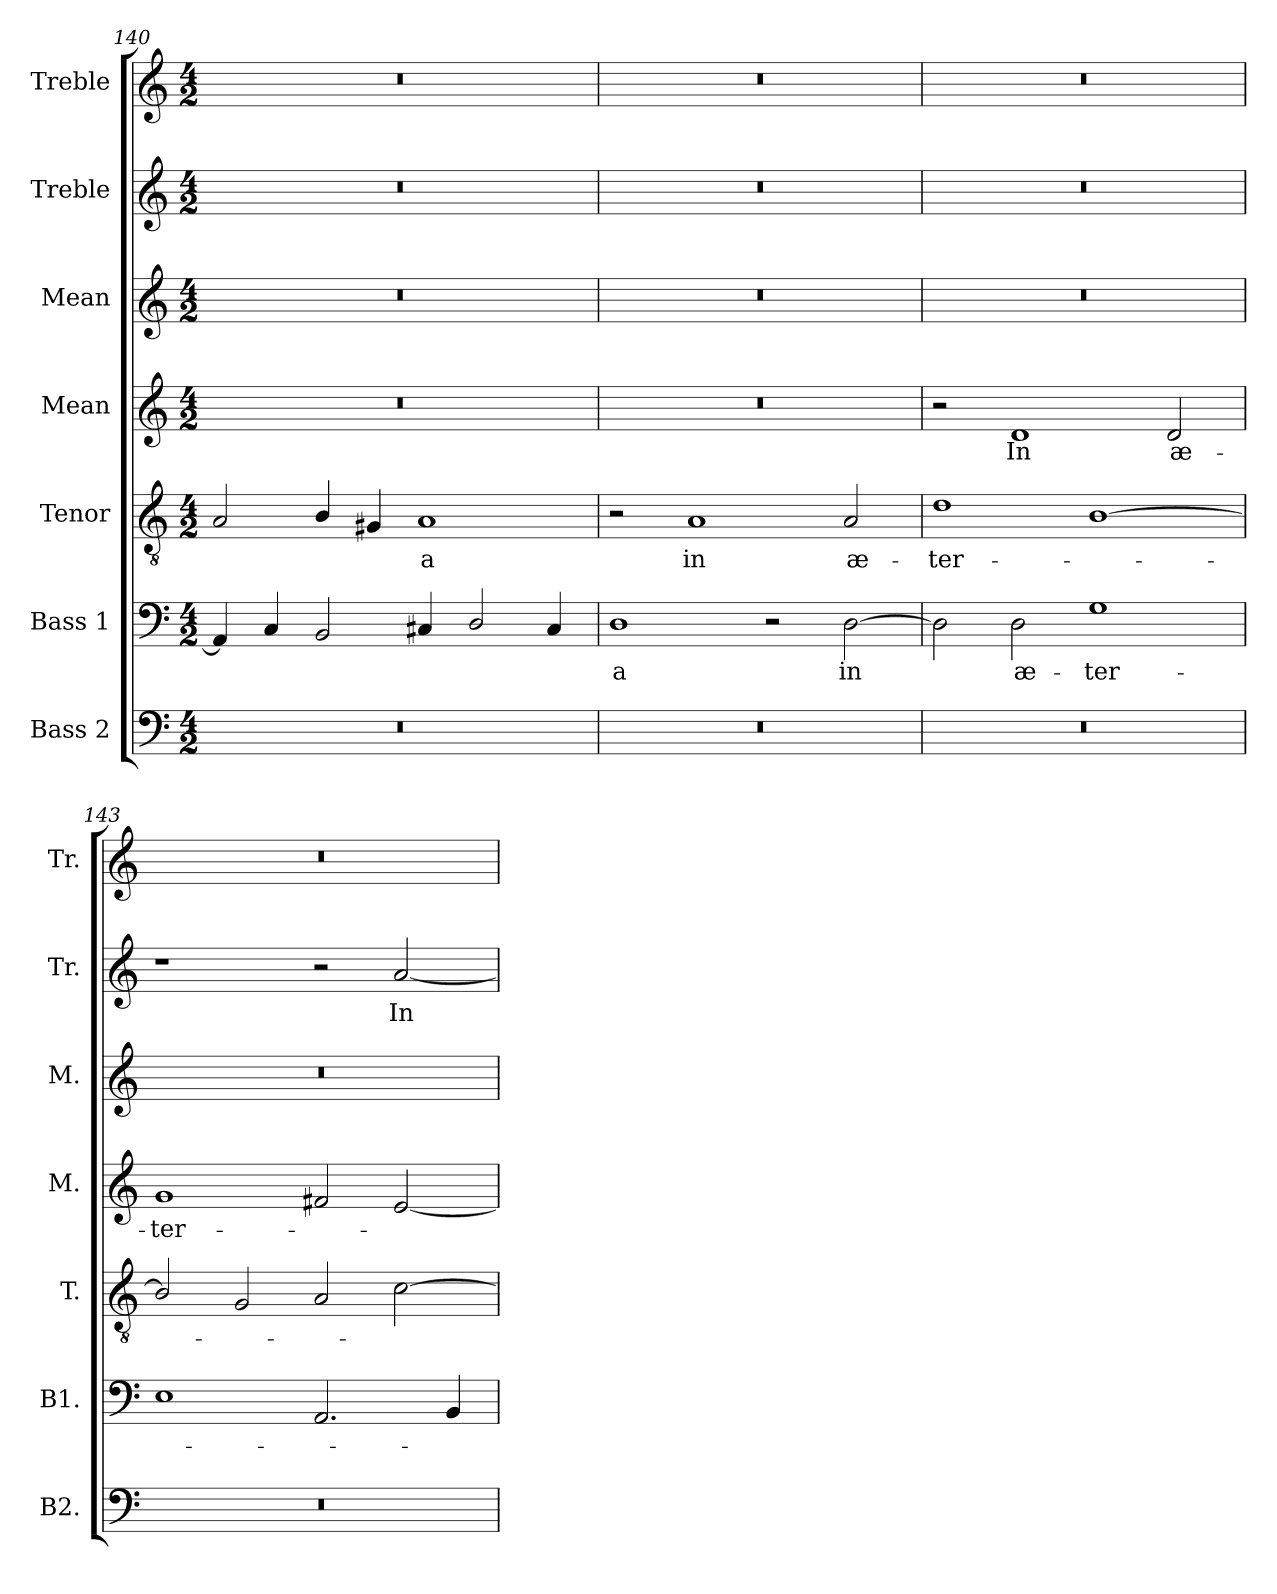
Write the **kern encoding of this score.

**kern	**kern	**text	**kern	**text	**kern	**text	**kern	**kern	**text	**kern
*part7	*part6	*part6	*part5	*part5	*part4	*part4	*part3	*part2	*part2	*part1
*staff7	*staff6	*staff6	*staff5	*staff5	*staff4	*staff4	*staff3	*staff2	*staff2	*staff1
*I"Bass 2	*I"Bass 1	*	*I"Tenor	*	*I"Mean	*	*I"Mean	*I"Treble	*	*I"Treble
*I'B2.	*I'B1.	*	*I'T.	*	*I'M.	*	*I'M.	*I'Tr.	*	*I'Tr.
*clefF4	*clefF4	*	*clefGv2	*	*clefG2	*	*clefG2	*clefG2	*	*clefG2
*	*	*	*ITrd7c12	*	*	*	*	*	*	*
*k[]	*k[]	*	*k[]	*	*k[]	*	*k[]	*k[]	*	*k[]
*C:	*C:	*	*C:	*	*C:	*	*C:	*C:	*	*C:
*M4/2	*M4/2	*	*M4/2	*	*M4/2	*	*M4/2	*M4/2	*	*M4/2
=140	=140	=140	=140	=140	=140	=140	=140	=140	=140	=140
!LO:N:vis=1	!	!	!	!	!LO:N:vis=1	!	!LO:N:vis=1	!LO:N:vis=1	!	!LO:N:vis=1
0r	4AAi/]	.	2AAi/	.	0r	.	0r	0r	.	0r
.	4Ci/	.	.	.	.	.	.	.	.	.
.	2BBi/	.	4BBi/	.	.	.	.	.	.	.
.	.	.	4GG#Xi/	.	.	.	.	.	.	.
!	!	!	!	!LO:LY:b:color=#000000	!	!	!	!	!	!
.	4C#Xi/	.	1AAi	-a	.	.	.	.	.	.
.	2Di/	.	.	.	.	.	.	.	.	.
.	4C#i/	.	.	.	.	.	.	.	.	.
=141	=141	=141	=141	=141	=141	=141	=141	=141	=141	=141
!LO:N:vis=1	!	!	!	!	!	!	!	!	!	!
!	!	!LO:LY:b:color=#000000	!	!	!LO:N:vis=1	!	!LO:N:vis=1	!LO:N:vis=1	!	!LO:N:vis=1
0r	1Di	-a	2r	.	0r	.	0r	0r	.	0r
!	!	!	!	!LO:LY:b:color=#000000	!	!	!	!	!	!
.	.	.	1AAi	in	.	.	.	.	.	.
.	2r	.	.	.	.	.	.	.	.	.
!	!	!LO:LY:b:color=#000000	!	!	!	!	!	!	!	!
!	!	!	!	!LO:LY:b:color=#000000	!	!	!	!	!	!
.	[2Di\	in	2AAi/	æ-	.	.	.	.	.	.
!!LO:LB:g=z
=142	=142	=142	=142	=142	=142	=142	=142	=142	=142	=142
!LO:N:vis=1	!	!	!	!	!	!	!	!	!	!
!	!	!	!	!LO:LY:b:color=#000000	!	!	!LO:N:vis=1	!LO:N:vis=1	!	!LO:N:vis=1
0r	2Di\]	.	1Di	-ter-	2r	.	0r	0r	.	0r
!	!	!LO:LY:b:color=#000000	!	!	!	!	!	!	!	!
!	!	!	!	!	!	!LO:LY:b:color=#000000	!	!	!	!
.	2Di\	æ-	.	.	1di	In	.	.	.	.
!	!	!LO:LY:b:color=#000000	!	!	!	!	!	!	!	!
.	1Gi	-ter-	[1BBi	.	.	.	.	.	.	.
!	!	!	!	!	!	!LO:LY:b:color=#000000	!	!	!	!
.	.	.	.	.	2di/	æ-	.	.	.	.
=143	=143	=143	=143	=143	=143	=143	=143	=143	=143	=143
!LO:N:vis=1	!	!	!	!	!	!	!	!	!	!
!	!	!	!	!	!	!LO:LY:b:color=#000000	!LO:N:vis=1	!	!	!LO:N:vis=1
0r	1Ei	.	2BBi/]	.	1gi	-ter-	0r	1r	.	0r
.	.	.	2GGi/	.	.	.	.	.	.	.
.	2.AAi/	.	2AAi/	.	2f#Xi/	.	.	2r	.	.
!	!	!	!	!	!	!	!	!	!LO:LY:b:color=#000000	!
.	.	.	[2Ci\	.	[2ei/	.	.	[2ai/	In	.
.	4BBi/	.	.	.	.	.	.	.	.	.
=	=	=	=	=	=	=	=	=	=	=
*-	*-	*-	*-	*-	*-	*-	*-	*-	*-	*-
